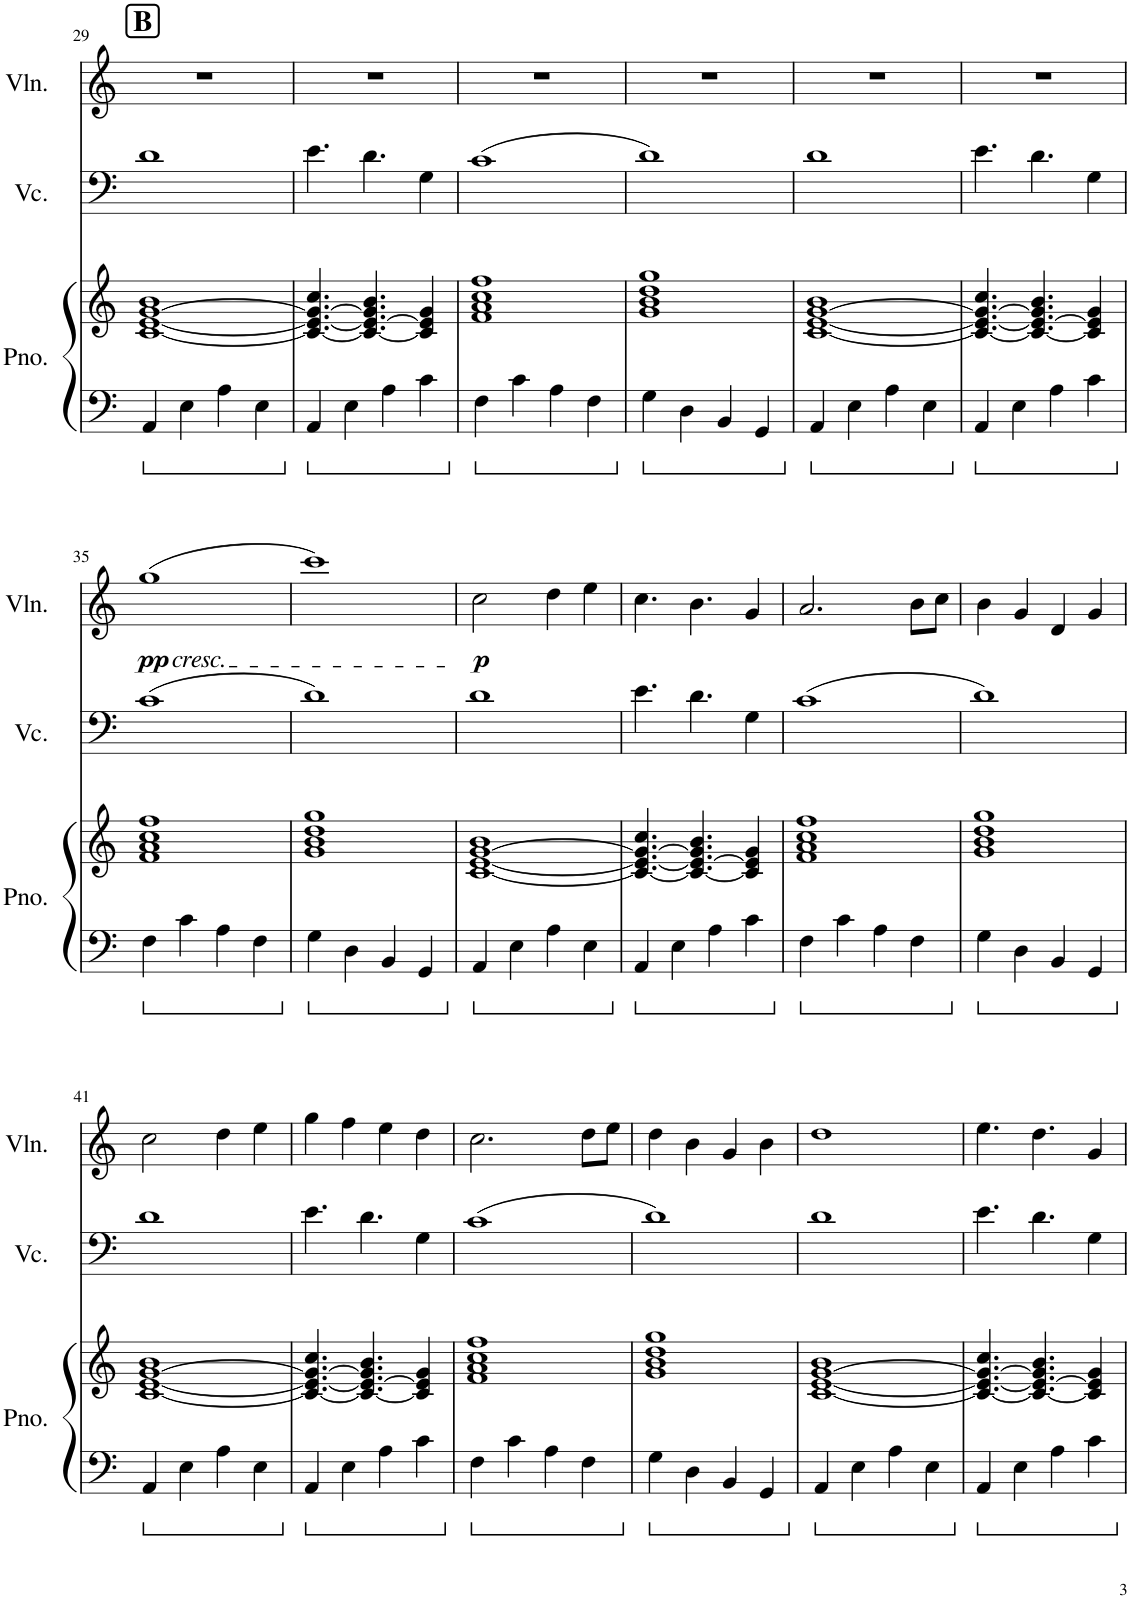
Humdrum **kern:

**kern	**kern	**kern	**kern	**dynam
*part3	*part3	*part2	*part1	*part1
*staff4	*staff3	*staff2	*staff1	*staff1
*I"Piano	*	*I"Violoncello	*I"Violin	*
*I'Pno.	*	*I'Vc.	*I'Vln.	*
!!LO:PB:g=z
*clefF4	*clefG2	*clefF4	*clefG2	*
*k[]	*k[]	*k[]	*k[]	*
*M4/4	*M4/4	*M4/4	*M4/4	*
!!LO:REH:place=s1:a:B:cj:fs=14:t=B
=29	=29	=29	=29	=29
4AA/	[1c [1e [1g 1b	1d	1r	.
4E\	.	.	.	.
4A\	.	.	.	.
4E\	.	.	.	.
=30	=30	=30	=30	=30
4AA/	4.c/_ 4.e/_ 4.g/_ 4.cc/	4.e\	1r	.
4E\	.	.	.	.
.	4.c/_ 4.e/_ 4.g/] 4.b/	4.d\	.	.
4A\	.	.	.	.
4c\	4c/] 4e/] 4g/	4G\	.	.
=31	=31	=31	=31	=31
4F\	1f 1a 1cc 1ff	(1c	1r	.
4c\	.	.	.	.
4A\	.	.	.	.
4F\	.	.	.	.
=32	=32	=32	=32	=32
4G\	1g 1b 1dd 1gg	1d)	1r	.
4D\	.	.	.	.
4BB/	.	.	.	.
4GG/	.	.	.	.
=33	=33	=33	=33	=33
4AA/	[1c [1e [1g 1b	1d	1r	.
4E\	.	.	.	.
4A\	.	.	.	.
4E\	.	.	.	.
=34	=34	=34	=34	=34
4AA/	4.c/_ 4.e/_ 4.g/_ 4.cc/	4.e\	1r	.
4E\	.	.	.	.
.	4.c/_ 4.e/_ 4.g/] 4.b/	4.d\	.	.
4A\	.	.	.	.
4c\	4c/] 4e/] 4g/	4G\	.	.
!!LO:LB:g=z
=35	=35	=35	=35	=35
!	!	!	!LO:TX:b:i:t=cresc.	!
!	!	!	!	!LO:DY:b
4F\	1f 1a 1cc 1ff	(1c	(1gg	pp
4c\	.	.	.	.
4A\	.	.	.	.
4F\	.	.	.	.
=36	=36	=36	=36	=36
4G\	1g 1b 1dd 1gg	1d)	1ccc)	.
4D\	.	.	.	.
4BB/	.	.	.	.
4GG/	.	.	.	.
=37	=37	=37	=37	=37
!	!	!	!	!LO:DY:b
4AA/	[1c [1e [1g 1b	1d	2cc\	p
4E\	.	.	.	.
4A\	.	.	4dd\	.
4E\	.	.	4ee\	.
=38	=38	=38	=38	=38
4AA/	4.c/_ 4.e/_ 4.g/_ 4.cc/	4.e\	4.cc\	.
4E\	.	.	.	.
.	4.c/_ 4.e/_ 4.g/] 4.b/	4.d\	4.b\	.
4A\	.	.	.	.
4c\	4c/] 4e/] 4g/	4G\	4g/	.
=39	=39	=39	=39	=39
4F\	1f 1a 1cc 1ff	(1c	2.a/	.
4c\	.	.	.	.
4A\	.	.	.	.
4F\	.	.	8b\L	.
.	.	.	8cc\J	.
=40	=40	=40	=40	=40
4G\	1g 1b 1dd 1gg	1d)	4b\	.
4D\	.	.	4g/	.
4BB/	.	.	4d/	.
4GG/	.	.	4g/	.
!!LO:LB:g=z
=41	=41	=41	=41	=41
4AA/	[1c [1e [1g 1b	1d	2cc\	.
4E\	.	.	.	.
4A\	.	.	4dd\	.
4E\	.	.	4ee\	.
=42	=42	=42	=42	=42
4AA/	4.c/_ 4.e/_ 4.g/_ 4.cc/	4.e\	4gg\	.
4E\	.	.	4ff\	.
.	4.c/_ 4.e/_ 4.g/] 4.b/	4.d\	.	.
4A\	.	.	4ee\	.
4c\	4c/] 4e/] 4g/	4G\	4dd\	.
=43	=43	=43	=43	=43
4F\	1f 1a 1cc 1ff	(1c	2.cc\	.
4c\	.	.	.	.
4A\	.	.	.	.
4F\	.	.	8dd\L	.
.	.	.	8ee\J	.
=44	=44	=44	=44	=44
4G\	1g 1b 1dd 1gg	1d)	4dd\	.
4D\	.	.	4b\	.
4BB/	.	.	4g/	.
4GG/	.	.	4b\	.
=45	=45	=45	=45	=45
4AA/	[1c [1e [1g 1b	1d	1dd	.
4E\	.	.	.	.
4A\	.	.	.	.
4E\	.	.	.	.
=46	=46	=46	=46	=46
4AA/	4.c/_ 4.e/_ 4.g/_ 4.cc/	4.e\	4.ee\	.
4E\	.	.	.	.
.	4.c/_ 4.e/_ 4.g/] 4.b/	4.d\	4.dd\	.
4A\	.	.	.	.
4c\	4c/] 4e/] 4g/	4G\	4g/	.
=	=	=	=	=
*-	*-	*-	*-	*-
